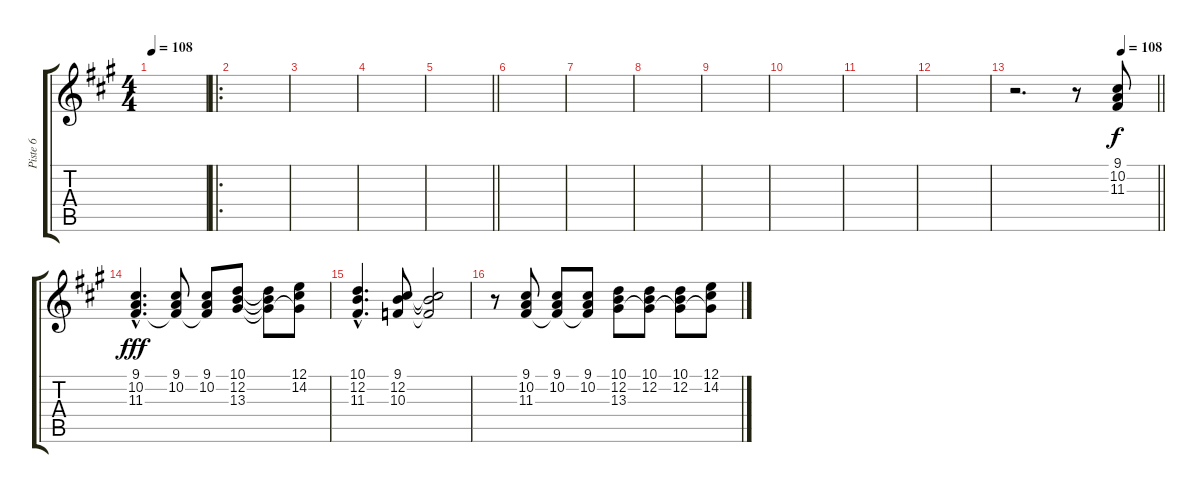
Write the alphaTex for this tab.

\track ("Piste 6" "Piste 6") {instrument brasssection}
\staff {score tabs}
\tuning (E4 B3 G3 D3 A2 E2) {hide}
\ts (4 4)
\tempo 108
\clef g2
\ks f#minor
|
\ro
|
|
|
\barLineRight lightlight
|
|
|
|
|
|
|
|
\tempo (108 0.75)
\barLineRight lightlight
r.2{d} r.8{volume 14} (9.1 10.2 11.3).8 |
(9.1{hac} 10.2{hac} 11.3{hac}).4{d dy fff} (9.1 10.2 11.3{t}).8 (9.1 10.2 11.3{t}).8 (10.1 12.2 13.3).8 (10.1{t} 12.2{t} 13.3{t}).8 (12.1 14.2 13.3{t}).8 |
(10.1{hac} 12.2{hac} 11.3{hac}).4{d} (9.1 12.2 10.3).8 (9.1{t} 12.2{t} 10.3{t}).2 |
r.8 (9.1 10.2 11.3).8 (9.1 10.2 11.3{t}).8 (9.1 10.2 11.3{t}).8 (10.1 12.2 13.3).8 (10.1 12.2 13.3{t}).8 (10.1 12.2 13.3{t}).8 (12.1 14.2 13.3{t}).8
